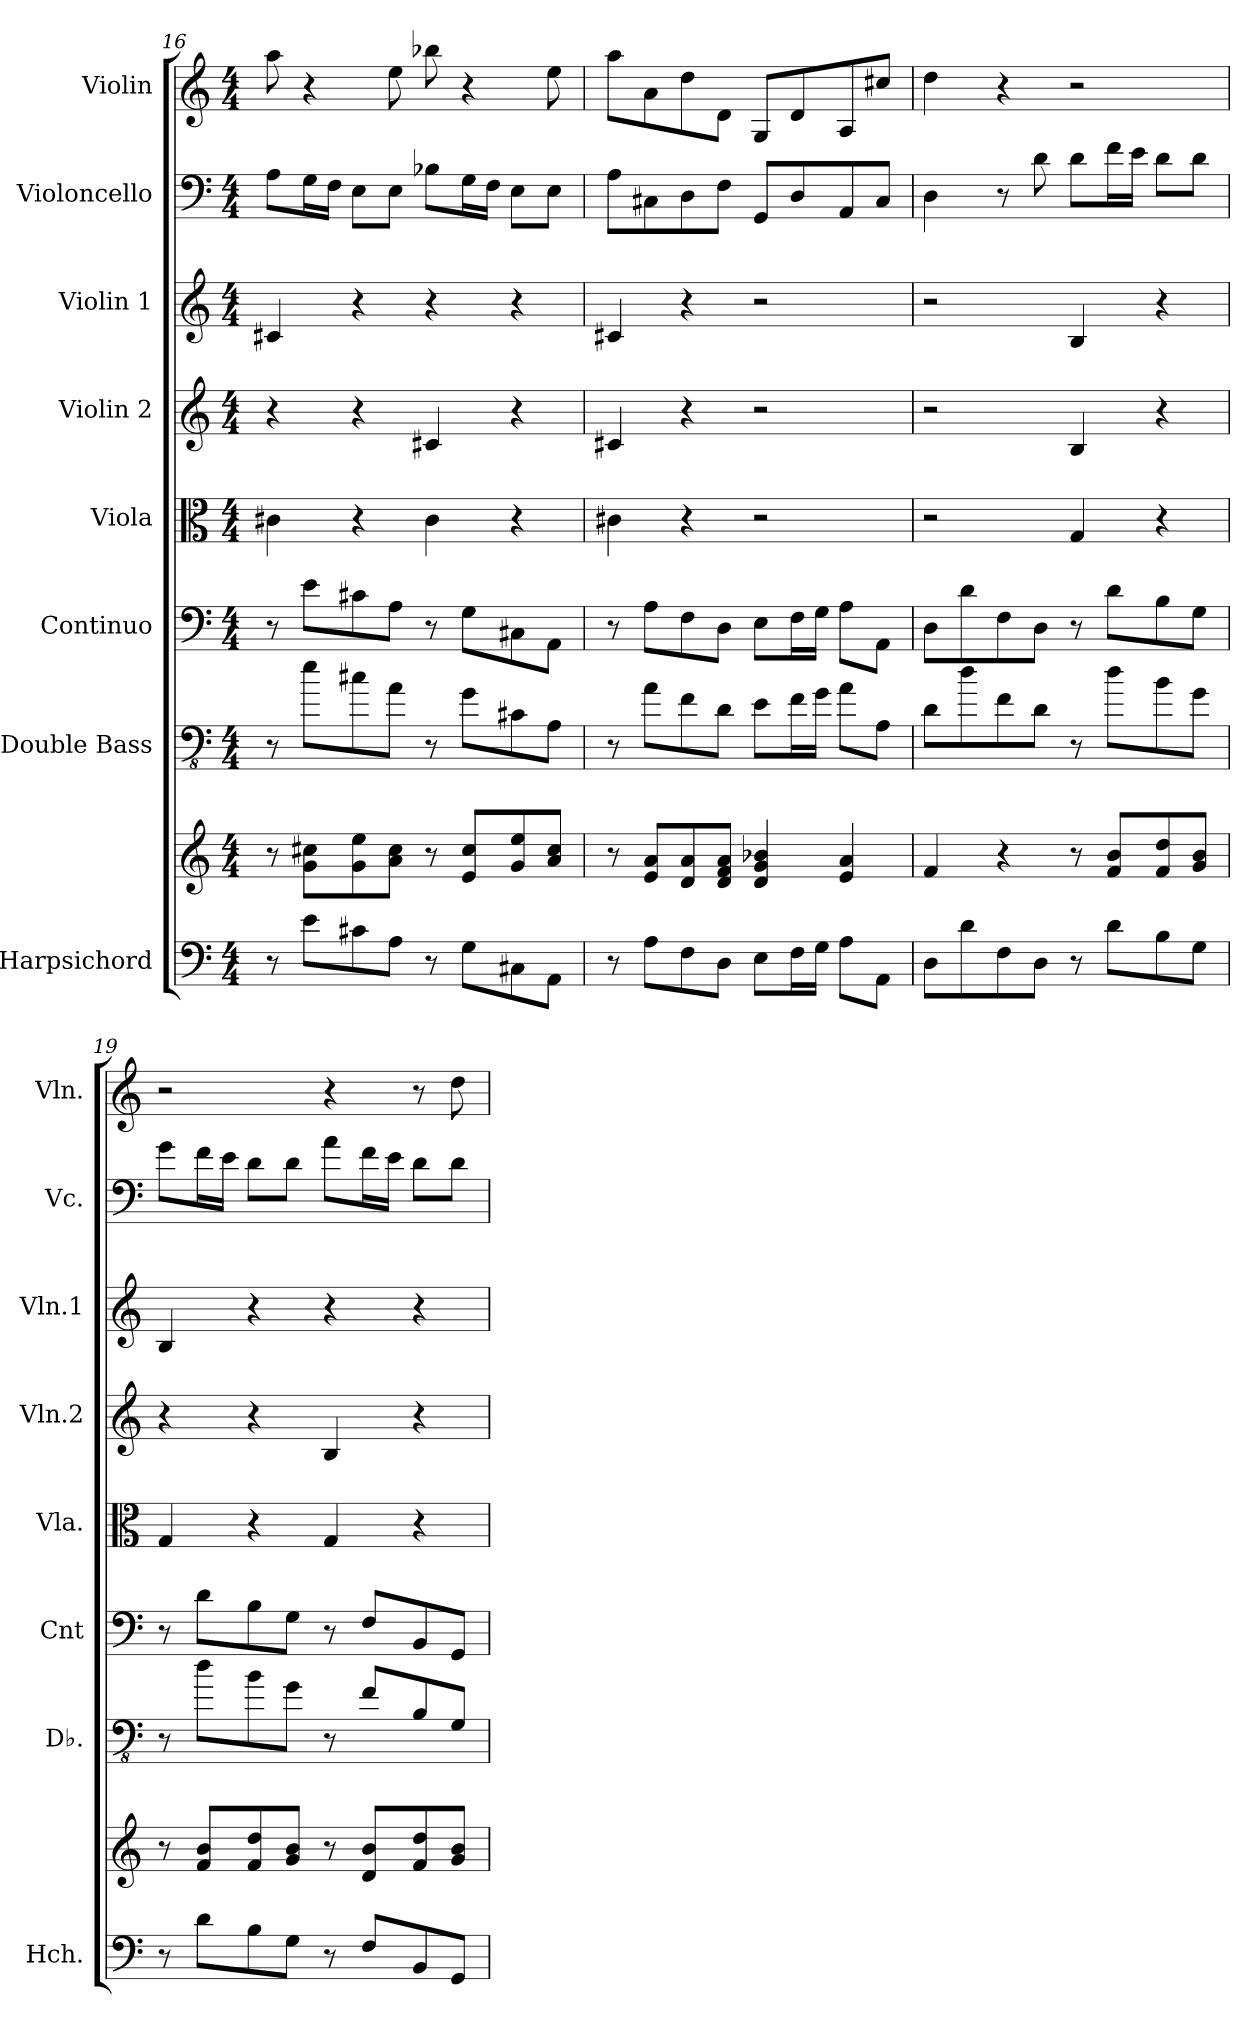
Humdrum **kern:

**kern	**kern	**kern	**kern	**kern	**kern	**kern	**kern	**kern
*part8	*part8	*part7	*part6	*part5	*part4	*part3	*part2	*part1
*staff9	*staff8	*staff7	*staff6	*staff5	*staff4	*staff3	*staff2	*staff1
*I"Harpsichord	*	*I"Double Bass	*I"Continuo	*I"Viola	*I"Violin 2	*I"Violin 1	*I"Violoncello	*I"Violin
*I'Hch.	*	*I'Db.	*I'Cnt	*I'Vla.	*I'Vln.2	*I'Vln.1	*I'Vc.	*I'Vln.
*clefF4	*clefG2	*clefFv4	*clefF4	*clefC3	*clefG2	*clefG2	*clefF4	*clefG2
*	*	*ITrd7c12	*	*	*	*	*	*
*k[]	*k[]	*k[]	*k[]	*k[]	*k[]	*k[]	*k[]	*k[]
*M4/4	*M4/4	*M4/4	*M4/4	*M4/4	*M4/4	*M4/4	*M4/4	*M4/4
=16	=16	=16	=16	=16	=16	=16	=16	=16
8r	8r	8r	8r	4c#X\	4r	4c#X/	8A\L	8aa\
8e\L	8g\ 8cc#X\L	8E\L	8e\L	.	.	.	16G\L	4r
.	.	.	.	.	.	.	16F\JJ	.
8c#X\	8g\ 8ee\	8C#X\	8c#X\	4r	4r	4r	8E\L	.
8A\J	8a\ 8cc#\J	8AA\J	8A\J	.	.	.	8E\J	8ee\
8r	8r	8r	8r	4c#\	4c#X/	4r	8B-X\L	8bb-X\
8G\L	8e/ 8cc#/L	8GG\L	8G\L	.	.	.	16G\L	4r
.	.	.	.	.	.	.	16F\JJ	.
8C#X\	8g/ 8ee/	8CC#X\	8C#X\	4r	4r	4r	8E\L	.
8AA\J	8a/ 8cc#/J	8AAA\J	8AA\J	.	.	.	8E\J	8ee\
!!LO:PB:g=z
=17	=17	=17	=17	=17	=17	=17	=17	=17
8r	8r	8r	8r	4c#X\	4c#X/	4c#X/	8A\L	8aa\L
8A\L	8e/ 8a/L	8AA\L	8A\L	.	.	.	8C#X\	8a\
8F\	8d/ 8a/	8FF\	8F\	4r	4r	4r	8D\	8dd\
8D\J	8d/ 8f/ 8a/J	8DD\J	8D\J	.	.	.	8F\J	8d\J
8E\L	4d/ 4g/ 4b-X/	8EE\L	8E\L	2r	2r	2r	8GG/L	8G/L
16F\L	.	16FF\L	16F\L	.	.	.	8D/	8d/
16G\JJ	.	16GG\JJ	16G\JJ	.	.	.	.	.
8A\L	4e/ 4a/	8AA\L	8A\L	.	.	.	8AA/	8A/
8AA\J	.	8AAA\J	8AA\J	.	.	.	8C#/J	8cc#X/J
=18	=18	=18	=18	=18	=18	=18	=18	=18
8D\L	4f/	8DD\L	8D\L	2r	2r	2r	4D\	4dd\
8d\	.	8D\	8d\	.	.	.	.	.
8F\	4r	8FF\	8F\	.	.	.	8r	4r
8D\J	.	8DD\J	8D\J	.	.	.	8d\	.
8r	8r	8r	8r	4G/	4B/	4B/	8d\L	2r
8d\L	8f/ 8b/L	8D\L	8d\L	.	.	.	16f\L	.
.	.	.	.	.	.	.	16e\JJ	.
8B\	8f/ 8dd/	8BB\	8B\	4r	4r	4r	8d\L	.
8G\J	8g/ 8b/J	8GG\J	8G\J	.	.	.	8d\J	.
=19	=19	=19	=19	=19	=19	=19	=19	=19
8r	8r	8r	8r	4G/	4r	4B/	8g\L	2r
8d\L	8f/ 8b/L	8D\L	8d\L	.	.	.	16f\L	.
.	.	.	.	.	.	.	16e\JJ	.
8B\	8f/ 8dd/	8BB\	8B\	4r	4r	4r	8d\L	.
8G\J	8g/ 8b/J	8GG\J	8G\J	.	.	.	8d\J	.
8r	8r	8r	8r	4G/	4B/	4r	8a\L	4r
8F/L	8d/ 8b/L	8FF/L	8F/L	.	.	.	16f\L	.
.	.	.	.	.	.	.	16e\JJ	.
8BB/	8f/ 8dd/	8BBB/	8BB/	4r	4r	4r	8d\L	8r
8GG/J	8g/ 8b/J	8GGG/J	8GG/J	.	.	.	8d\J	8dd\
=	=	=	=	=	=	=	=	=
*-	*-	*-	*-	*-	*-	*-	*-	*-
